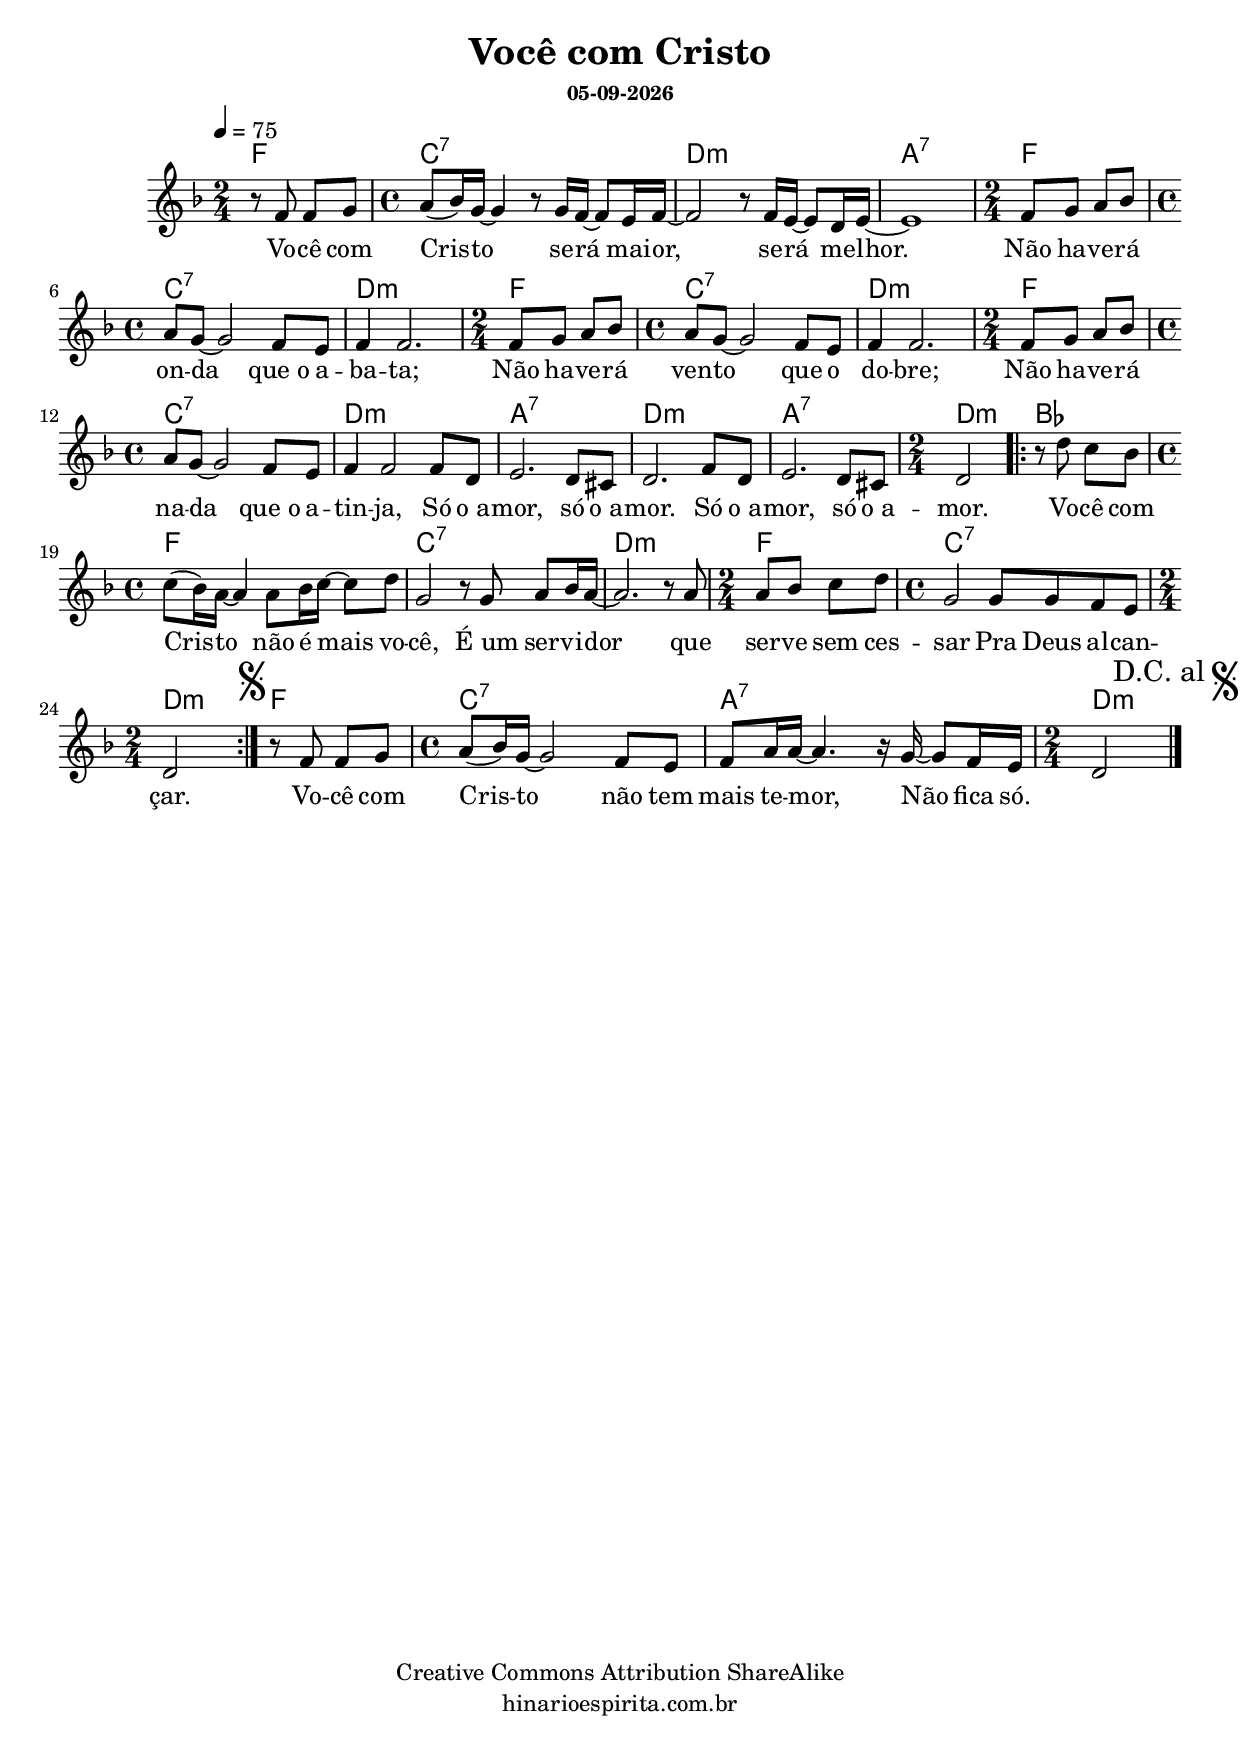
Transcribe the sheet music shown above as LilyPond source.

\version "2.16.0"
%\pointAndClickOff

\header {
  title = "Você com Cristo"
  subsubtitle = #(strftime "%d-%m-%Y" (localtime (current-time)))
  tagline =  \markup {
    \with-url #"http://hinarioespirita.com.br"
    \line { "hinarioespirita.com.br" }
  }
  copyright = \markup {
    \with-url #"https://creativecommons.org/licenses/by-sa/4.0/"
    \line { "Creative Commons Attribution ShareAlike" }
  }
}

global = {
  \key f \major
  \tempo 4 = 75
  \clef treble
}

introToSegno = \relative c' {
  \time 2/4
  r8 f8 f g |
  \time 4/4
  a( bes16) g~ g4 r8 g16 f~ f8 e16 f~ | f2 r8 f16 e~ e8 d16 e~ | e1
  
  \time 2/4
  f8 g a bes | 
  \time 4/4
  a g~ g2 f8 e | f4 f2.
  
  \time 2/4
  f8 g a bes | 
  \time 4/4
  a g~ g2 f8 e | f4 f2.
  
  \time 2/4
  f8 g a bes | 
  \time 4/4
  a g~ g2 f8 e | f4 f2 f8 d |
  e2. d8 cis | d2. f8 d | 
  e2. d8 cis 
  
  \time 2/4
  d2
  
  \repeat volta 2 {
    r8 d'8 c bes | 
    \time 4/4
    c( bes16) a~ a4 a8 bes16 c~ c8 d
    g,2 r8 g8 a bes16 a~ | a2. r8 a8
    \time 2/4
    a8 bes c d | 
    \time 4/4
    g,2 g8 g f e 
    \time 2/4
    d2
  }
}

segnoToEnd = \relative c' {
  r8 f8 f g 
  \time 4/4
  a( bes16) g~ g2 f8 e 
  f a16 a~ a4. r16 g16~ g8 f16 e 
  \time 2/4
  d2
}

letra = \lyricmode {
  Vo -- cê com Cris -- to se -- rá mai -- or, se -- rá me -- lhor.  
  Não ha -- ve -- rá on -- da que_o a -- ba -- ta;  
  Não ha -- ve -- rá ven -- to que o do -- bre;  
  Não ha -- ve -- rá na -- da que_o a -- tin -- ja,  
  Só o_a -- mor, só o_a -- mor.
  Só o_a -- mor, só o_a -- mor.
  
  Vo -- cê com Cris -- to não é mais vo -- cê,  
  É_um ser -- vi -- dor que ser -- ve sem ces -- sar  
  Pra Deus al -- can -- çar.  
  
  Vo -- cê com Cris -- to não tem mais te -- mor,
  Não fica só.  
}

introToSegnoChords = \chordmode {
  f2 c1:7 d:m a:7
  f2 c1:7 d:m
  f2 c1:7 d:m
  f2 c1:7 d:m
  a:7 d:m a:7 d2:m
  \repeat volta 2 {
    bes f1 c:7 d:m
    f2 c1:7 d2:m
  }
}

segnoToEndChords = \chordmode {
  f2 c1:7  a:7 d2:m
}

\score {
  <<
    \new ChordNames { 
      \introToSegnoChords
      \segnoToEndChords
    }
    \new Staff <<
      \new Voice = "melodia" { 
        \global
        
        \introToSegno
        
        \mark \markup { \musicglyph #"scripts.segno" }
        \segnoToEnd
        \mark \markup { \left-align { "D.C. al" \musicglyph #"scripts.segno" }}
        \bar "|."
      }
      \lyricsto "melodia" \new Lyrics \letra
      \set Staff.midiInstrument = #"acoustic grand"
    >>
  >>
  \layout {}
}

\score {
  \unfoldRepeats
  <<
    \new ChordNames { 
      \introToSegnoChords
      \segnoToEndChords
      \introToSegnoChords
    }
    \new Staff <<
      \new Voice = "melodia" { 
        \global
        
        \introToSegno
        \segnoToEnd
        \introToSegno
      }
      \lyricsto "melodia" \new Lyrics \letra
      \set Staff.midiInstrument = #"acoustic grand"
    >>
  >>
  \midi {}
}

